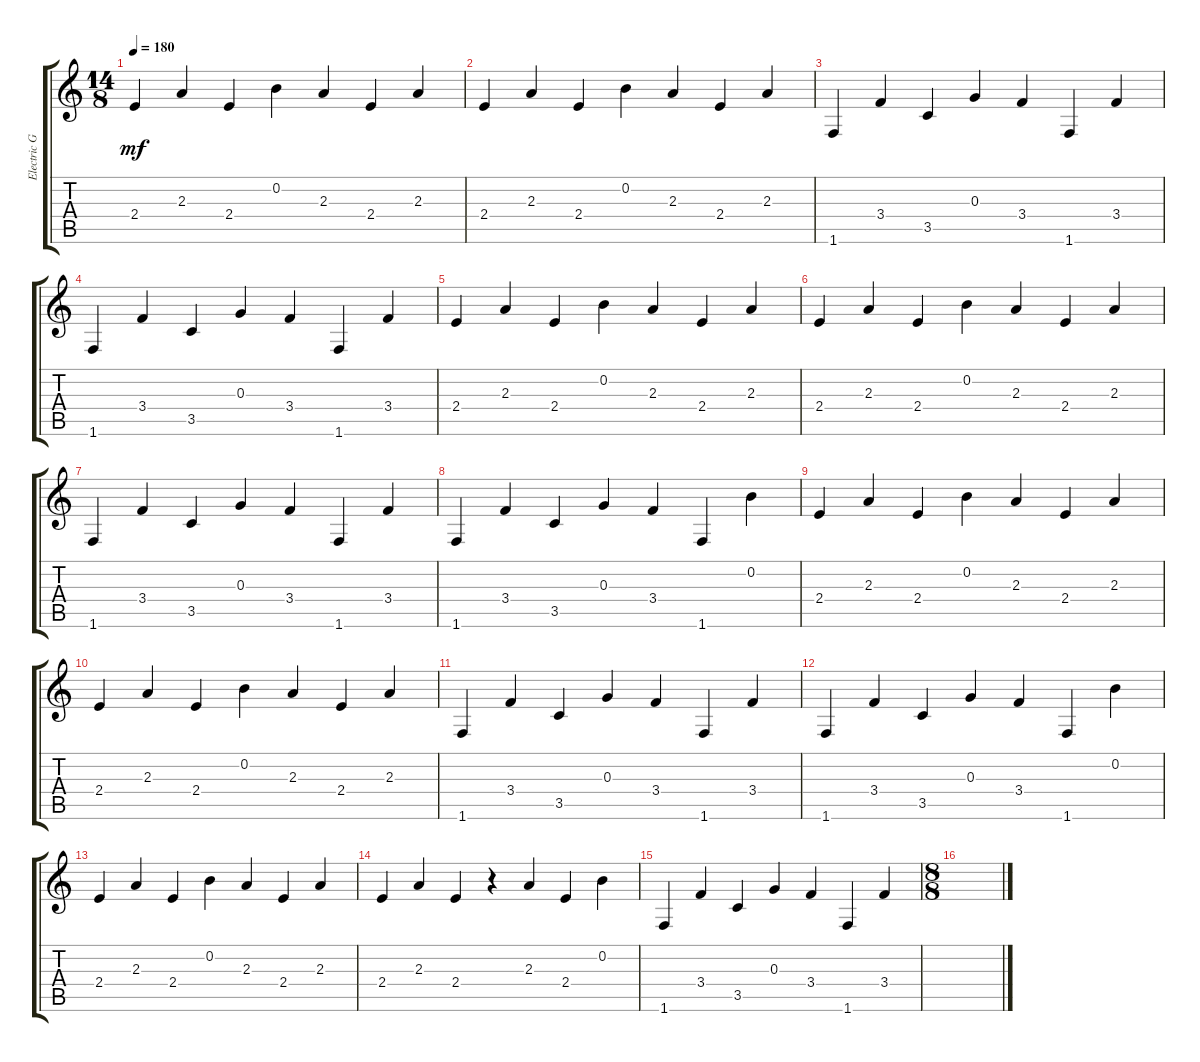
\track ("Electric Guitar" "Electric G") {instrument electricguitarclean}
\staff {score tabs}
\tuning (E4 B3 G3 D3 A2 E2) {hide}
\ts (14 8)
\tempo 180
\clef g2
\ks c
2.4.4{dy mf} 2.3.4 2.4.4 0.2.4 2.3.4 2.4.4 2.3.4 |
2.4.4 2.3.4 2.4.4 0.2.4 2.3.4 2.4.4 2.3.4 |
1.6.4 3.4.4 3.5.4 0.3.4 3.4.4 1.6.4 3.4.4 |
1.6.4 3.4.4 3.5.4 0.3.4 3.4.4 1.6.4 3.4.4 |
2.4.4 2.3.4 2.4.4 0.2.4 2.3.4 2.4.4 2.3.4 |
2.4.4 2.3.4 2.4.4 0.2.4 2.3.4 2.4.4 2.3.4 |
1.6.4 3.4.4 3.5.4 0.3.4 3.4.4 1.6.4 3.4.4 |
1.6.4 3.4.4 3.5.4 0.3.4 3.4.4 1.6.4 0.2.4 |
2.4.4 2.3.4 2.4.4 0.2.4 2.3.4 2.4.4 2.3.4 |
2.4.4 2.3.4 2.4.4 0.2.4 2.3.4 2.4.4 2.3.4 |
1.6.4 3.4.4 3.5.4 0.3.4 3.4.4 1.6.4 3.4.4 |
1.6.4 3.4.4 3.5.4 0.3.4 3.4.4 1.6.4 0.2.4 |
2.4.4 2.3.4 2.4.4 0.2.4 2.3.4 2.4.4 2.3.4 |
2.4.4 2.3.4 2.4.4 r.4 2.3.4 2.4.4 0.2.4 |
1.6.4 3.4.4 3.5.4 0.3.4 3.4.4 1.6.4 3.4.4 |
\ts (8 8)
